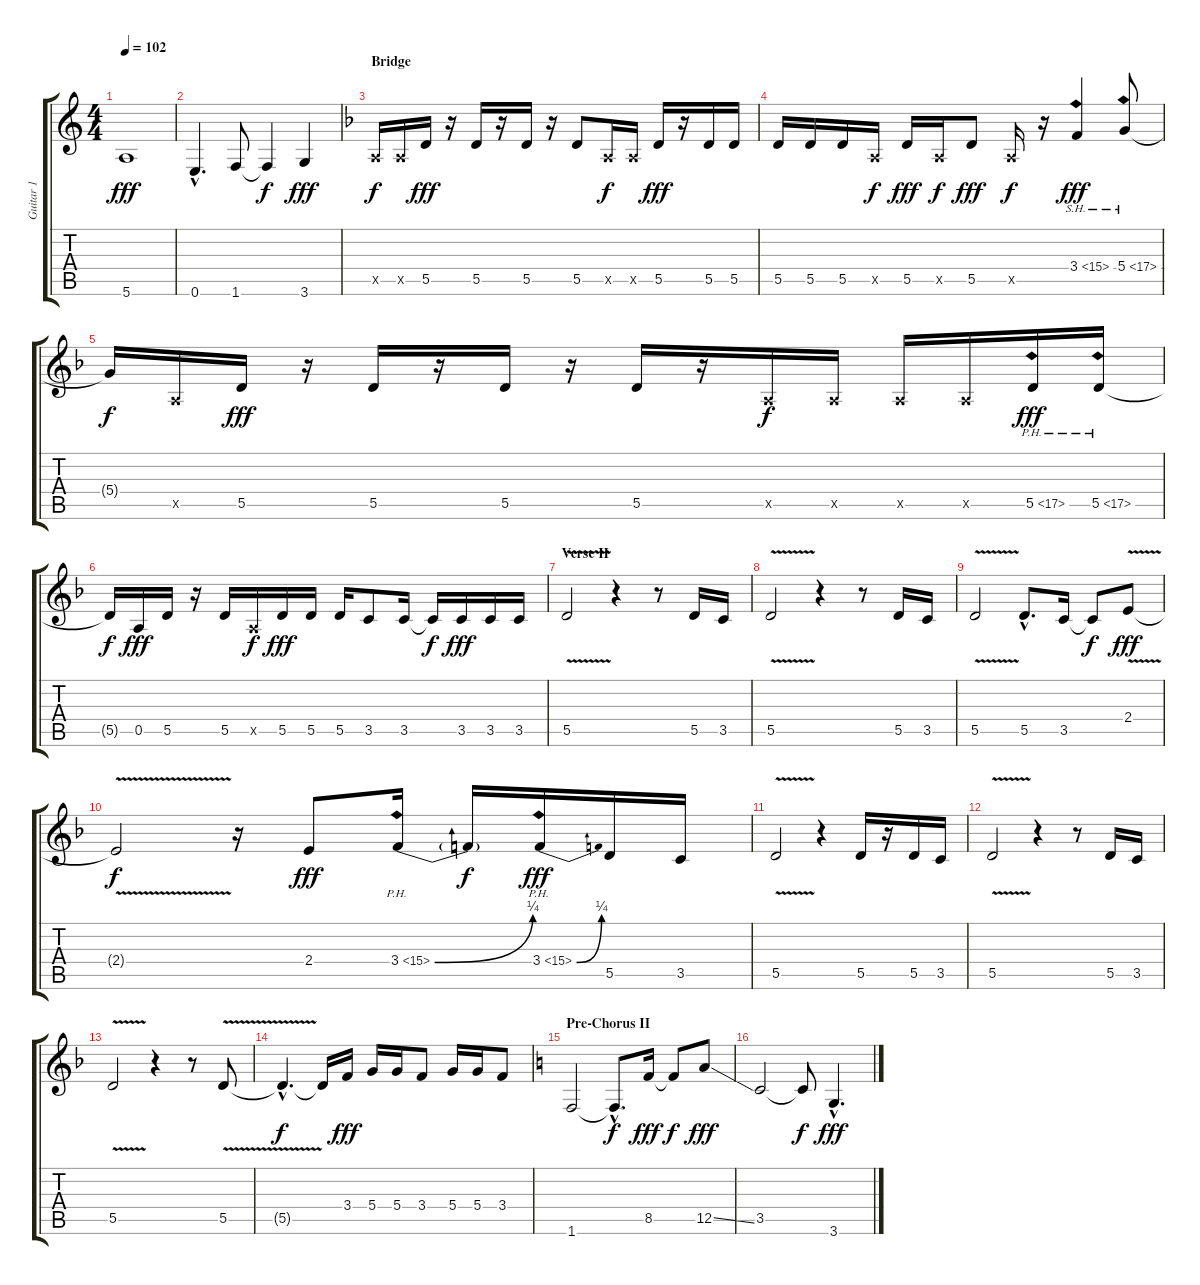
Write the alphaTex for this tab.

\track ("Guitar 1" "Guitar 1") {instrument distortionguitar}
\staff {score tabs}
\tuning (E4 B3 G3 D3 A2 E2) {hide}
\ts (4 4)
\tempo 102
\clef g2
\ks c
5.6.1{dy fff} |
0.6{hac}.4{d} 1.6.8 1.6{t}.4{dy f} 3.6.4{dy fff} |
\section ("" "Bridge")
\ks f
0.5{x}.16{dy f} 0.5{x}.16 5.5.16{dy fff} r.16 5.5.16 r.16 5.5.16 r.16 5.5.8 0.5{x}.16{dy f} 0.5{x}.16 5.5.16{dy fff} r.16 5.5.16 5.5.16 |
5.5.16 5.5.16 5.5.16 0.5{x}.16{dy f} 5.5.16{dy fff} 0.5{x}.16{dy f} 5.5.8{dy fff} 0.5{x}.16{dy f} r.16 3.4{sh 12}.4{dy fff} 5.4{sh 12}.8 |
5.4{t}.16{dy f} 0.5{x}.16 5.5.16{dy fff} r.16 5.5.16 r.16 5.5.16 r.16 5.5.16 r.16 0.5{x}.16{dy f} 0.5{x}.16 0.5{x}.16 0.5{x}.16 5.5{ph 12}.16{dy fff volume 0} 5.5{ph 12}.16 |
5.5{t}.16{dy f} 0.5.16{dy fff volume 13} 5.5.16 r.16 5.5.16 0.5{x}.16{dy f} 5.5.16{dy fff} 5.5.16 5.5.16 3.5.8 3.5.16 3.5{t}.16{dy f} 3.5.16{dy fff} 3.5.16 3.5.16 |
\section ("" "Verse II")
5.5{v}.2 r.4 r.8 5.5.16 3.5.16 |
5.5{v}.2 r.4 r.8 5.5.16 3.5.16 |
5.5{v}.2 5.5{hac}.8{d} 3.5.16 3.5{t}.8{dy f} 2.4{v}.8{dy fff} |
2.4{t}.2{dy f} r.16 2.4.8{dy fff} 3.4{be (bend 0 0 60 1) ph 12}.16{volume 0} 3.4{t}.16{dy f} 3.4{be (bend 0 0 60 1) ph 12}.16{dy fff} 5.5.16{volume 13} 3.5.16 |
5.5{v}.2 r.4 5.5.16 r.16 5.5.16 3.5.16 |
5.5{v}.2 r.4 r.8 5.5.16 3.5.16 |
5.5{v}.2 r.4 r.8 5.5{v}.8 |
5.5{hac t}.4{d dy f} 5.5{t}.16 3.4.16{dy fff} 5.4.16 5.4.16 3.4.8 5.4.16 5.4.16 3.4.8 |
\section ("" "Pre-Chorus II")
\ks c
1.6.2 1.6{hac t}.8{d dy f} 8.5.16{dy fff} 8.5{t}.8{dy f} 12.5{ss}.8{dy fff} |
3.5.2 3.5{t}.8{dy f} 3.6{hac}.4{d dy fff}
